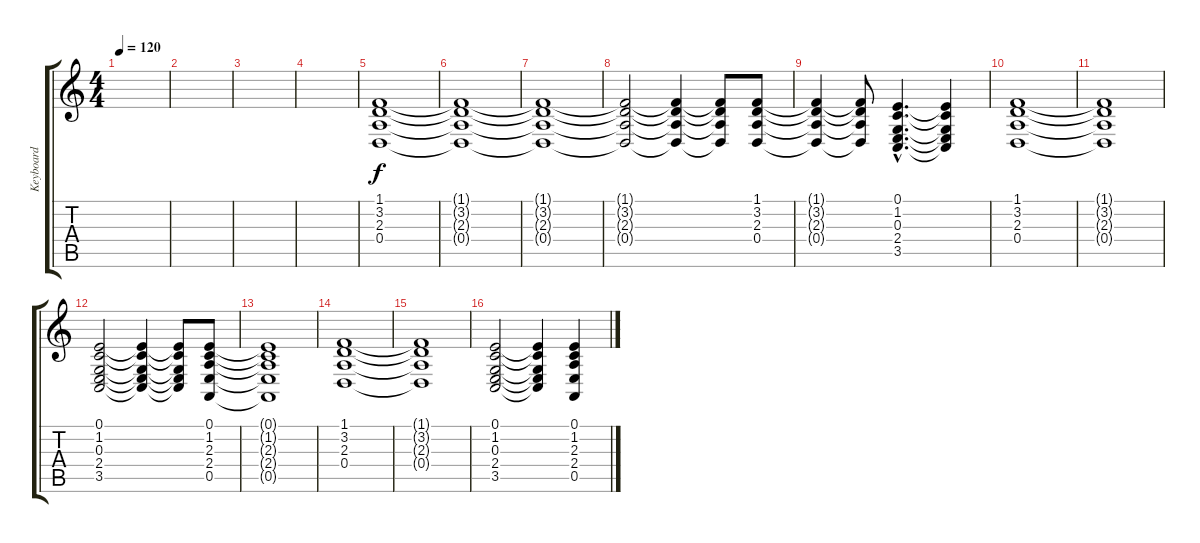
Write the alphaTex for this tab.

\track ("Keyboard" "Keyboard") {instrument synthstrings1}
\staff {score tabs}
\tuning (E4 B3 G3 D3 A2 E2) {hide}
\ts (4 4)
\tempo 120
\clef g2
\ks c
|
|
|
|
(1.1 3.2 2.3 0.4).1 |
(1.1{t} 3.2{t} 2.3{t} 0.4{t}).1 |
(1.1{t} 3.2{t} 2.3{t} 0.4{t}).1 |
(1.1{t} 3.2{t} 2.3{t} 0.4{t}).2 (1.1{t} 3.2{t} 2.3{t} 0.4{t}).4 (1.1{t} 3.2{t} 2.3{t} 0.4{t}).8 (1.1 3.2 2.3 0.4).8 |
(1.1{t} 3.2{t} 2.3{t} 0.4{t}).4 (1.1{t} 3.2{t} 2.3{t} 0.4{t}).8 (0.1{hac} 1.2{hac} 0.3{hac} 2.4{hac} 3.5{hac}).4{d} (0.1{t} 1.2{t} 0.3{t} 2.4{t} 3.5{t}).4 |
(1.1 3.2 2.3 0.4).1 |
(1.1{t} 3.2{t} 2.3{t} 0.4{t}).1 |
(0.1 1.2 0.3 2.4 3.5).2 (0.1{t} 1.2{t} 0.3{t} 2.4{t} 3.5{t}).4 (0.1{t} 1.2{t} 0.3{t} 2.4{t} 3.5{t}).8 (0.1 1.2 2.3 2.4 0.5).8 |
(0.1{t} 1.2{t} 2.3{t} 2.4{t} 0.5{t}).1 |
(1.1 3.2 2.3 0.4).1 |
(1.1{t} 3.2{t} 2.3{t} 0.4{t}).1 |
(0.1 1.2 0.3 2.4 3.5).2 (0.1{t} 1.2{t} 0.3{t} 2.4{t} 3.5{t}).4 (0.1 1.2 2.3 2.4 0.5).4
